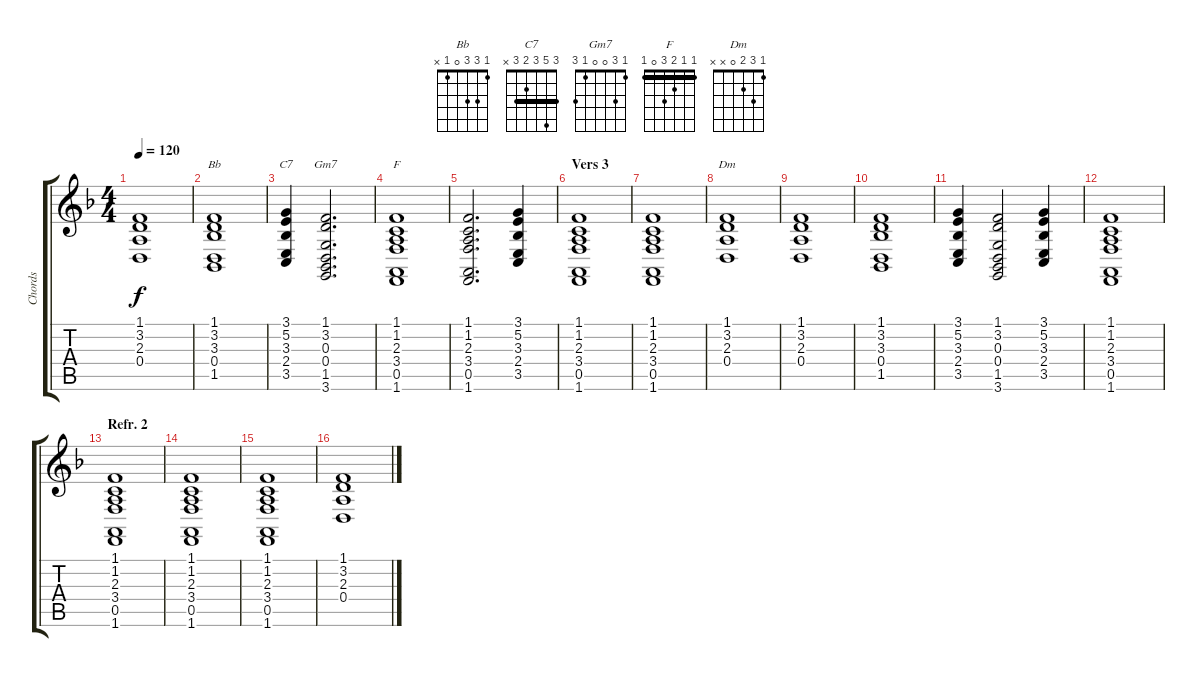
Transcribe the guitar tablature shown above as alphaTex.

\track ("Chords" "Chords") {instrument acousticgrandpiano}
\staff {score tabs}
\tuning (E4 B3 G3 D3 A2 E2) {hide}
\chord ("Bb" 1 3 3 0 1 x)
\chord ("C7" 3 5 3 2 3 x) {barre 3}
\chord ("Gm7" 1 3 0 0 1 3)
\chord ("F" 1 1 2 3 0 1) {barre 1}
\chord ("Dm" 1 3 2 0 x x)
\ts (4 4)
\tempo 120
\clef g2
\ks f
(1.1 3.2 2.3 0.4).1{dy f} |
(1.1 3.2 3.3 0.4 1.5).1{ch "Bb"} |
(3.1 5.2 3.3 2.4 3.5).4{ch "C7"} (1.1 3.2 0.3 0.4 1.5 3.6).2{d ch "Gm7"} |
(1.1 1.2 2.3 3.4 0.5 1.6).1{ch "F"} |
(1.1 1.2 2.3 3.4 0.5 1.6).2{d} (3.1 5.2 3.3 2.4 3.5).4 |
\section ("" "Vers 3")
(1.1 1.2 2.3 3.4 0.5 1.6).1 |
(1.1 1.2 2.3 3.4 0.5 1.6).1 |
(1.1 3.2 2.3 0.4).1{ch "Dm"} |
(1.1 3.2 2.3 0.4).1 |
(1.1 3.2 3.3 0.4 1.5).1 |
(3.1 5.2 3.3 2.4 3.5).4 (1.1 3.2 0.3 0.4 1.5 3.6).2 (3.1 5.2 3.3 2.4 3.5).4 |
(1.1 1.2 2.3 3.4 0.5 1.6).1 |
\section ("" "Refr. 2")
(1.1 1.2 2.3 3.4 0.5 1.6).1 |
(1.1 1.2 2.3 3.4 0.5 1.6).1 |
(1.1 1.2 2.3 3.4 0.5 1.6).1 |
(1.1 3.2 2.3 0.4).1
